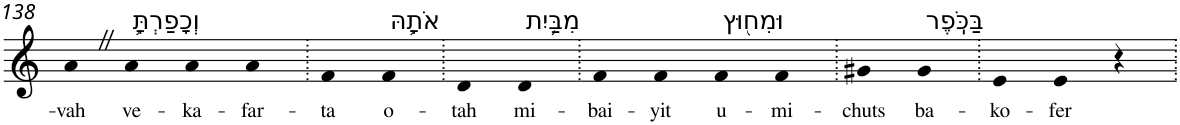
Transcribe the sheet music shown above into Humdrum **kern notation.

**kern	**text
*part1	*part1
*staff1	*staff1
*I"Piano	*
*I'Pno	*
!!LO:PB:g=z
*clefG2	*
*k[]	*
=138	=138
!	!LO:LY:b
4aZ	-vah
!LO:TX:a:t=וְכָפַרְתָּ֥	!
!	!LO:LY:b
4a	ve-
!	!LO:LY:b
4a	-ka-
!	!LO:LY:b
4a	-far-
=139.	=139.
!	!LO:LY:b
4f	-ta
!LO:TX:a:t=אֹתָ֛הּ	!
!	!LO:LY:b
4f	o-
=140.	=140.
!	!LO:LY:b
4d	-tah
!LO:TX:a:t=מִבַּ֥יִת	!
!	!LO:LY:b
4d	mi-
=141.	=141.
!	!LO:LY:b
4f	-bai-
!	!LO:LY:b
4f	-yit
!LO:TX:a:t=וּמִח֖וּץ	!
!	!LO:LY:b
4f	u-
!	!LO:LY:b
4f	-mi-
=142.	=142.
!	!LO:LY:b
4g#X	-chuts
!LO:TX:a:t=בַּכֹּֽפֶר	!
!	!LO:LY:b
4g#	ba-
=143.	=143.
!	!LO:LY:b
4e	-ko-
!	!LO:LY:b
4e	-fer
4r	.
=.	=.
*-	*-
